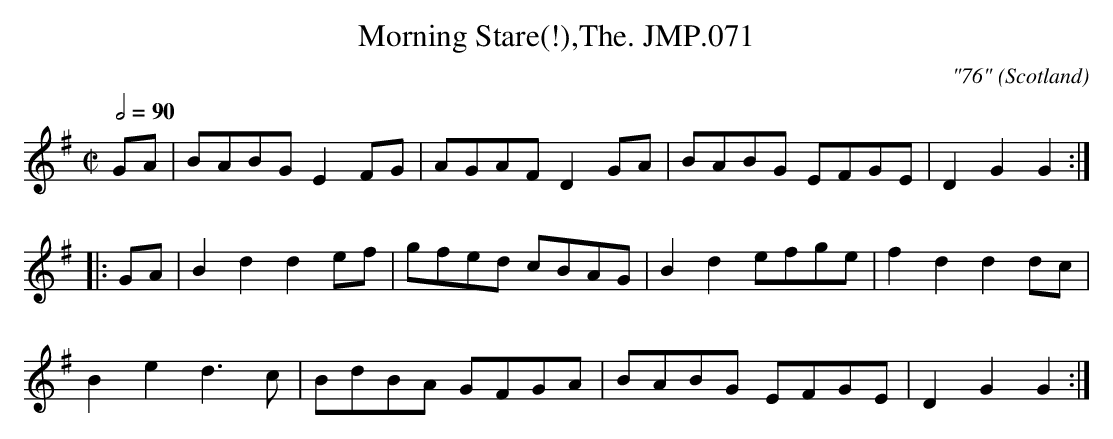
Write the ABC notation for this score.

X:1
T:Morning Stare(!),The. JMP.071
C:"76"
L:1/8
M:C|
O:Scotland
Q:1/2=90
K:G major
GA | BABG E2 FG | AGAF D2 GA | BABG EFGE | D2 G2 G2 :|!
|:GA | B2 d2 d2 ef | gfed cBAG | B2 d2 efge | f2 d2d2 dc |!
B2 e2 d3 c | BdBA GFGA | BABG EFGE | D2 G2 G2 :|
